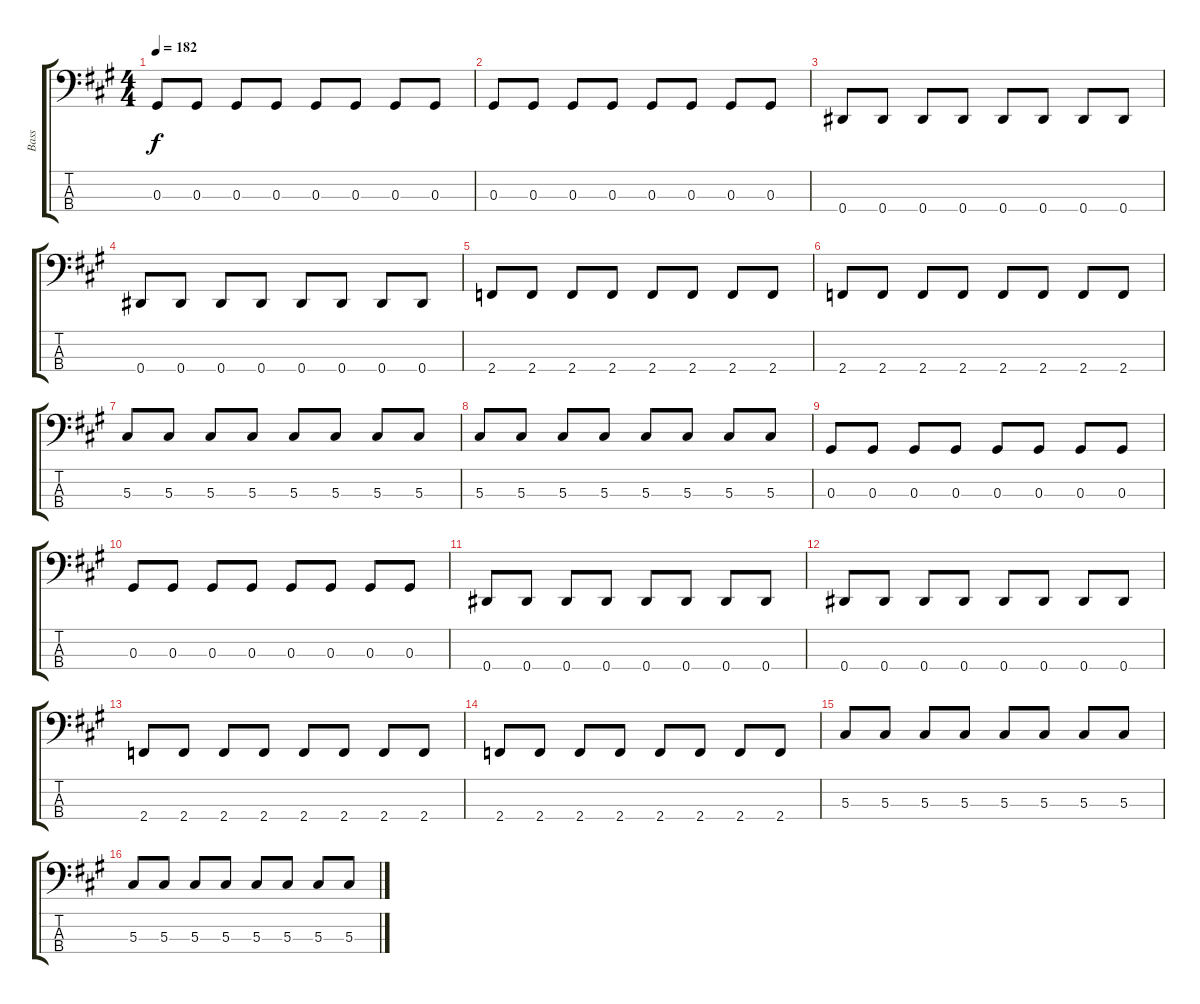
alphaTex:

\track ("Bass" "Bass") {instrument electricbasspick}
\staff {score tabs}
\tuning (Gb2 Db2 Ab1 Eb1) {hide}
\ts (4 4)
\tempo 182
\clef f4
\ks a
0.3.8{dy f} 0.3.8 0.3.8 0.3.8 0.3.8 0.3.8 0.3.8 0.3.8 |
0.3.8 0.3.8 0.3.8 0.3.8 0.3.8 0.3.8 0.3.8 0.3.8 |
0.4.8 0.4.8 0.4.8 0.4.8 0.4.8 0.4.8 0.4.8 0.4.8 |
0.4.8 0.4.8 0.4.8 0.4.8 0.4.8 0.4.8 0.4.8 0.4.8 |
2.4.8 2.4.8 2.4.8 2.4.8 2.4.8 2.4.8 2.4.8 2.4.8 |
2.4.8 2.4.8 2.4.8 2.4.8 2.4.8 2.4.8 2.4.8 2.4.8 |
5.3.8 5.3.8 5.3.8 5.3.8 5.3.8 5.3.8 5.3.8 5.3.8 |
5.3.8 5.3.8 5.3.8 5.3.8 5.3.8 5.3.8 5.3.8 5.3.8 |
0.3.8 0.3.8 0.3.8 0.3.8 0.3.8 0.3.8 0.3.8 0.3.8 |
0.3.8 0.3.8 0.3.8 0.3.8 0.3.8 0.3.8 0.3.8 0.3.8 |
0.4.8 0.4.8 0.4.8 0.4.8 0.4.8 0.4.8 0.4.8 0.4.8 |
0.4.8 0.4.8 0.4.8 0.4.8 0.4.8 0.4.8 0.4.8 0.4.8 |
2.4.8 2.4.8 2.4.8 2.4.8 2.4.8 2.4.8 2.4.8 2.4.8 |
2.4.8 2.4.8 2.4.8 2.4.8 2.4.8 2.4.8 2.4.8 2.4.8 |
5.3.8 5.3.8 5.3.8 5.3.8 5.3.8 5.3.8 5.3.8 5.3.8 |
5.3.8 5.3.8 5.3.8 5.3.8 5.3.8 5.3.8 5.3.8 5.3.8
